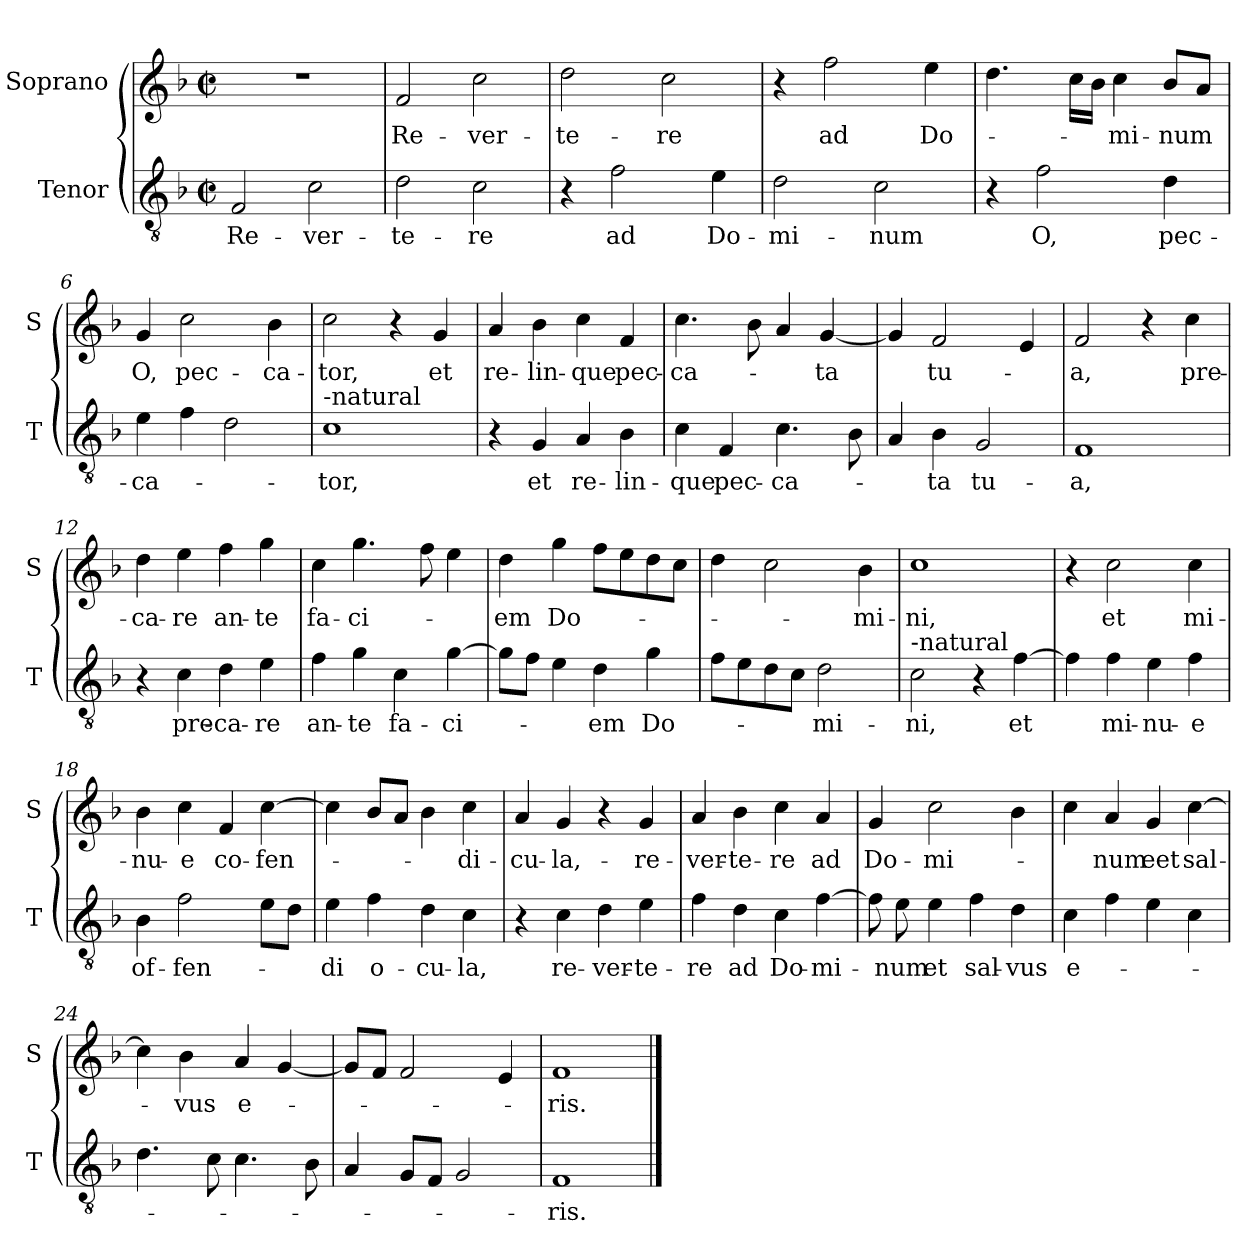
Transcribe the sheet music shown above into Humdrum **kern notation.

**kern	**text	**kern	**text
*part2	*part2	*part1	*part1
*staff2	*staff2	*staff1	*staff1
*I"Tenor	*	*I"Soprano	*
*I'T	*	*I'S	*
*clefGv2	*	*clefG2	*
*k[b-]	*	*k[b-]	*
*F:	*	*F:	*
*M2/2	*	*M2/2	*
*met(c|)	*	*met(c|)	*
=1	=1	=1	=1
!	!LO:LY:b	!	!
2F/	Re-	1r	.
!	!LO:LY:b	!	!
2c\	-ver-	.	.
=2	=2	=2	=2
!	!LO:LY:b	!	!LO:LY:b
2d\	-te-	2f/	Re-
!	!LO:LY:b	!	!LO:LY:b
2c\	-re	2cc\	-ver-
=3	=3	=3	=3
!	!	!	!LO:LY:b
4r	.	2dd\	-te-
!	!LO:LY:b	!	!
2f\	ad	.	.
!	!	!	!LO:LY:b
.	.	2cc\	-re
!	!LO:LY:b	!	!
4e\	Do-	.	.
=4	=4	=4	=4
!	!LO:LY:b	!	!
2d\	-mi-	4r	.
!	!	!	!LO:LY:b
.	.	2ff\	ad
!	!LO:LY:b	!	!
2c\	-num	.	.
!	!	!	!LO:LY:b
.	.	4ee\	Do-
=5	=5	=5	=5
4r	.	4.dd\	.
!	!LO:LY:b	!	!
2f\	O,	.	.
.	.	16cc\LL	.
.	.	16b-\JJ	.
!	!	!	!LO:LY:b
.	.	4cc\	-mi-
!	!LO:LY:b	!	!LO:LY:b
4d\	pec-	8b-/L	-num
.	.	8a/J	.
!!LO:LB:g=z
=6	=6	=6	=6
!	!LO:LY:b	!	!LO:LY:b
4e\	-ca-	4g/	O,
!	!	!	!LO:LY:b
4f\	.	2cc\	pec-
2d\	.	.	.
!	!	!	!LO:LY:b
.	.	4b-\	-ca-
=7	=7	=7	=7
!LO:TX:a:t=-natural	!	!	!
!	!LO:LY:b	!	!LO:LY:b
1c	-tor,	2cc\	-tor,
.	.	4r	.
!	!	!	!LO:LY:b
.	.	4g/	et
=8	=8	=8	=8
!	!	!	!LO:LY:b
4r	.	4a/	re-
!	!LO:LY:b	!	!LO:LY:b
4G/	et	4b-\	-lin-
!	!LO:LY:b	!	!LO:LY:b
4A/	re-	4cc\	-que
!	!LO:LY:b	!	!LO:LY:b
4B-\	-lin-	4f/	pec-
=9	=9	=9	=9
!	!LO:LY:b	!	!LO:LY:b
4c\	-que	4.cc\	-ca-
!	!LO:LY:b	!	!
4F/	pec-	.	.
.	.	8b-\	.
!	!LO:LY:b	!	!
4.c\	-ca-	4a/	.
!	!	!	!LO:LY:b
.	.	[4g/	-ta
8B-\	.	.	.
=10	=10	=10	=10
4A/	.	4g/]	.
!	!LO:LY:b	!	!LO:LY:b
4B-\	-ta	2f/	tu-
!	!LO:LY:b	!	!
2G/	tu-	.	.
.	.	4e/	.
=11	=11	=11	=11
!	!LO:LY:b	!	!LO:LY:b
1F	-a,	2f/	-a,
.	.	4r	.
!	!	!	!LO:LY:b
.	.	4cc\	pre-
!!LO:LB:g=z
=12	=12	=12	=12
!	!	!	!LO:LY:b
4r	.	4dd\	-ca-
!	!LO:LY:b	!	!LO:LY:b
4c\	pre-	4ee\	-re
!	!LO:LY:b	!	!LO:LY:b
4d\	-ca-	4ff\	an-
!	!LO:LY:b	!	!LO:LY:b
4e\	-re	4gg\	-te
=13	=13	=13	=13
!	!LO:LY:b	!	!LO:LY:b
4f\	an-	4cc\	fa-
!	!LO:LY:b	!	!LO:LY:b
4g\	-te	4.gg\	-ci-
!	!LO:LY:b	!	!
4c\	fa-	.	.
.	.	8ff\	.
!	!LO:LY:b	!	!
[4g\	-ci-	4ee\	.
=14	=14	=14	=14
!	!	!	!LO:LY:b
8g\L]	.	4dd\	-em
8f\J	.	.	.
!	!	!	!LO:LY:b
4e\	.	4gg\	Do-
!	!LO:LY:b	!	!
4d\	-em	8ff\L	.
.	.	8ee\	.
!	!LO:LY:b	!	!
4g\	Do-	8dd\	.
.	.	8cc\J	.
=15	=15	=15	=15
8f\L	.	4dd\	.
8e\	.	.	.
8d\	.	2cc\	.
8c\J	.	.	.
!	!LO:LY:b	!	!
2d\	-mi-	.	.
!	!	!	!LO:LY:b
.	.	4b-\	-mi-
=16	=16	=16	=16
!LO:TX:a:t=-natural	!	!	!
!	!LO:LY:b	!	!LO:LY:b
2c\	-ni,	1cc	-ni,
4r	.	.	.
!	!LO:LY:b	!	!
[4f\	et	.	.
!!LO:LB:g=z
=17	=17	=17	=17
4f\]	.	4r	.
!	!LO:LY:b	!	!LO:LY:b
4f\	mi-	2cc\	et
!	!LO:LY:b	!	!
4e\	-nu-	.	.
!	!LO:LY:b	!	!LO:LY:b
4f\	-e	4cc\	mi-
=18	=18	=18	=18
!	!LO:LY:b	!	!LO:LY:b
4B-\	of-	4b-\	-nu-
!	!LO:LY:b	!	!LO:LY:b
2f\	-fen-	4cc\	-e
!	!	!	!LO:LY:b
.	.	4f/	co-
!	!	!	!LO:LY:b
8e\L	.	[4cc\	-fen-
8d\J	.	.	.
=19	=19	=19	=19
!	!LO:LY:b	!	!
4e\	-di	4cc\]	.
!	!LO:LY:b	!	!
4f\	o-	8b-/L	.
.	.	8a/J	.
!	!LO:LY:b	!	!
4d\	-cu-	4b-\	.
!	!LO:LY:b	!	!LO:LY:b
4c\	-la,	4cc\	-di-
=20	=20	=20	=20
!	!	!	!LO:LY:b
4r	.	4a/	-cu-
!	!LO:LY:b	!	!LO:LY:b
4c\	re-	4g/	-la,-
!	!LO:LY:b	!	!
4d\	-ver-	4r	.
!	!LO:LY:b	!	!LO:LY:b
4e\	-te-	4g/	-re-
=21	=21	=21	=21
!	!LO:LY:b	!	!LO:LY:b
4f\	-re	4a/	-ver-
!	!LO:LY:b	!	!LO:LY:b
4d\	ad	4b-\	-te-
!	!LO:LY:b	!	!LO:LY:b
4c\	Do-	4cc\	-re
!	!LO:LY:b	!	!LO:LY:b
[4f\	-mi-	4a/	ad
!!LO:LB:g=z
=22	=22	=22	=22
!	!	!	!LO:LY:b
8f\]	.	4g/	Do-
!	!LO:LY:b	!	!
8e\	-num	.	.
!	!LO:LY:b	!	!LO:LY:b
4e\	et	2cc\	-mi-
!	!LO:LY:b	!	!
4f\	sal-	.	.
!	!LO:LY:b	!	!
4d\	-vus	4b-\	.
=23	=23	=23	=23
!	!LO:LY:b	!	!
4c\	e-	4cc\	.
!	!	!	!LO:LY:b
4f\	.	4a/	-num
!	!	!	!LO:LY:b
4e\	.	4g/	eet
!	!	!	!LO:LY:b
4c\	.	[4cc\	sal-
=24	=24	=24	=24
4.d\	.	4cc\]	.
!	!	!	!LO:LY:b
.	.	4b-\	-vus
8c\	.	.	.
!	!	!	!LO:LY:b
4.c\	.	4a/	e-
.	.	[4g/	.
8B-\	.	.	.
=25	=25	=25	=25
4A/	.	8g/L]	.
.	.	8f/J	.
8G/L	.	2f/	.
8F/J	.	.	.
2G/	.	.	.
.	.	4e/	.
=26	=26	=26	=26
!	!LO:LY:b	!	!LO:LY:b
1F	-ris.	1f	-ris.
==	==	==	==
*-	*-	*-	*-
